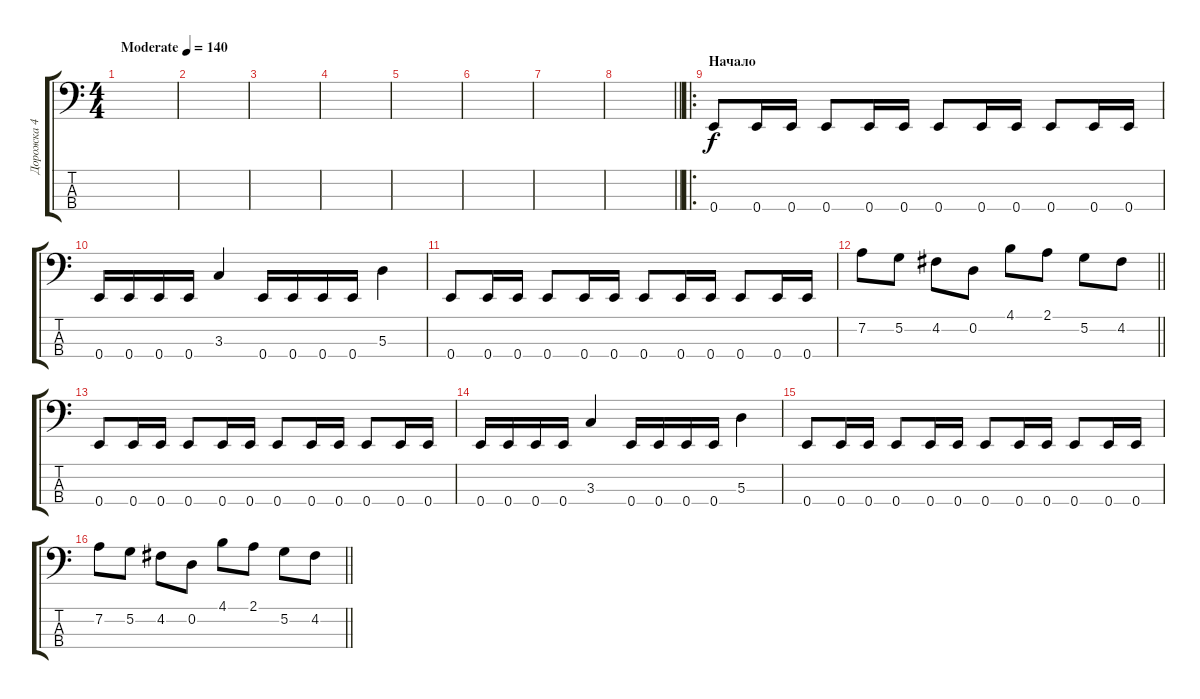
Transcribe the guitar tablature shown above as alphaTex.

\track ("Дорожка 4" "Дорожка 4") {instrument electricbasspick}
\staff {score tabs}
\tuning (G2 D2 A1 E1) {hide}
\ts (4 4)
\tempo (140 "Moderate")
\clef f4
\ks c
|
|
|
|
|
|
|
\barLineRight lightlight
|
\ro
\section ("" "Начало")
0.4.8 0.4.16 0.4.16 0.4.8 0.4.16 0.4.16 0.4.8 0.4.16 0.4.16 0.4.8 0.4.16 0.4.16 |
0.4.16 0.4.16 0.4.16 0.4.16 3.3.4 0.4.16 0.4.16 0.4.16 0.4.16 5.3.4 |
0.4.8 0.4.16 0.4.16 0.4.8 0.4.16 0.4.16 0.4.8 0.4.16 0.4.16 0.4.8 0.4.16 0.4.16 |
\barLineRight lightlight
7.2.8 5.2.8 4.2.8 0.2.8 4.1.8 2.1.8 5.2.8 4.2.8 |
0.4.8 0.4.16 0.4.16 0.4.8 0.4.16 0.4.16 0.4.8 0.4.16 0.4.16 0.4.8 0.4.16 0.4.16 |
0.4.16 0.4.16 0.4.16 0.4.16 3.3.4 0.4.16 0.4.16 0.4.16 0.4.16 5.3.4 |
0.4.8 0.4.16 0.4.16 0.4.8 0.4.16 0.4.16 0.4.8 0.4.16 0.4.16 0.4.8 0.4.16 0.4.16 |
\barLineRight lightlight
7.2.8 5.2.8 4.2.8 0.2.8 4.1.8 2.1.8 5.2.8 4.2.8
